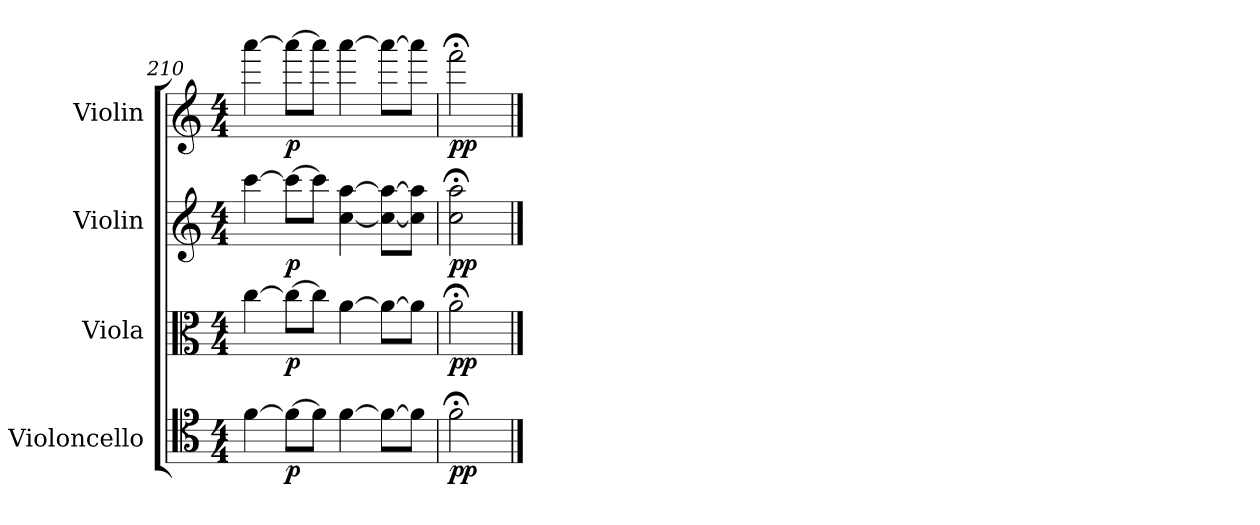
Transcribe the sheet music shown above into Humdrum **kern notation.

**kern	**dynam	**kern	**dynam	**kern	**dynam	**kern	**dynam
*part4	*part4	*part3	*part3	*part2	*part2	*part1	*part1
*staff4	*staff4	*staff3	*staff3	*staff2	*staff2	*staff1	*staff1
*I"Violoncello	*	*I"Viola	*	*I"Violin	*	*I"Violin	*
*I'Vc	*	*I'Vla	*	*I'Vln	*	*I'Vln	*
*clefC4	*	*clefC3	*	*clefG2	*	*clefG2	*
*k[]	*	*k[]	*	*k[]	*	*k[]	*
*M4/4	*	*M4/4	*	*M4/4	*	*M4/4	*
=210	=210	=210	=210	=210	=210	=210	=210
[4f\	.	[4cc\	.	[4ccc\	.	[4aaa\	.
8f\L_	p	8cc\L_	p	8ccc\L_	p	8aaa\L_	p
8f\J]	.	8cc\J]	.	8ccc\J]	.	8aaa\J]	.
[4f\	.	[4a\	.	[4cc\ [4aa\	.	[4aaa\	.
8f\L_	.	8a\L_	.	8cc_\ 8aa_\L	.	8aaa\L_	.
8f\J]	.	8a\J]	.	8cc]\ 8aa]\J	.	8aaa\J]	.
=211	=211	=211	=211	=211	=211	=211	=211
2f;<\	pp	2a;<\	pp	2cc;<\ 2aa;<\	pp	2fff;<\	pp
==	==	==	==	==	==	==	==
*-	*-	*-	*-	*-	*-	*-	*-
